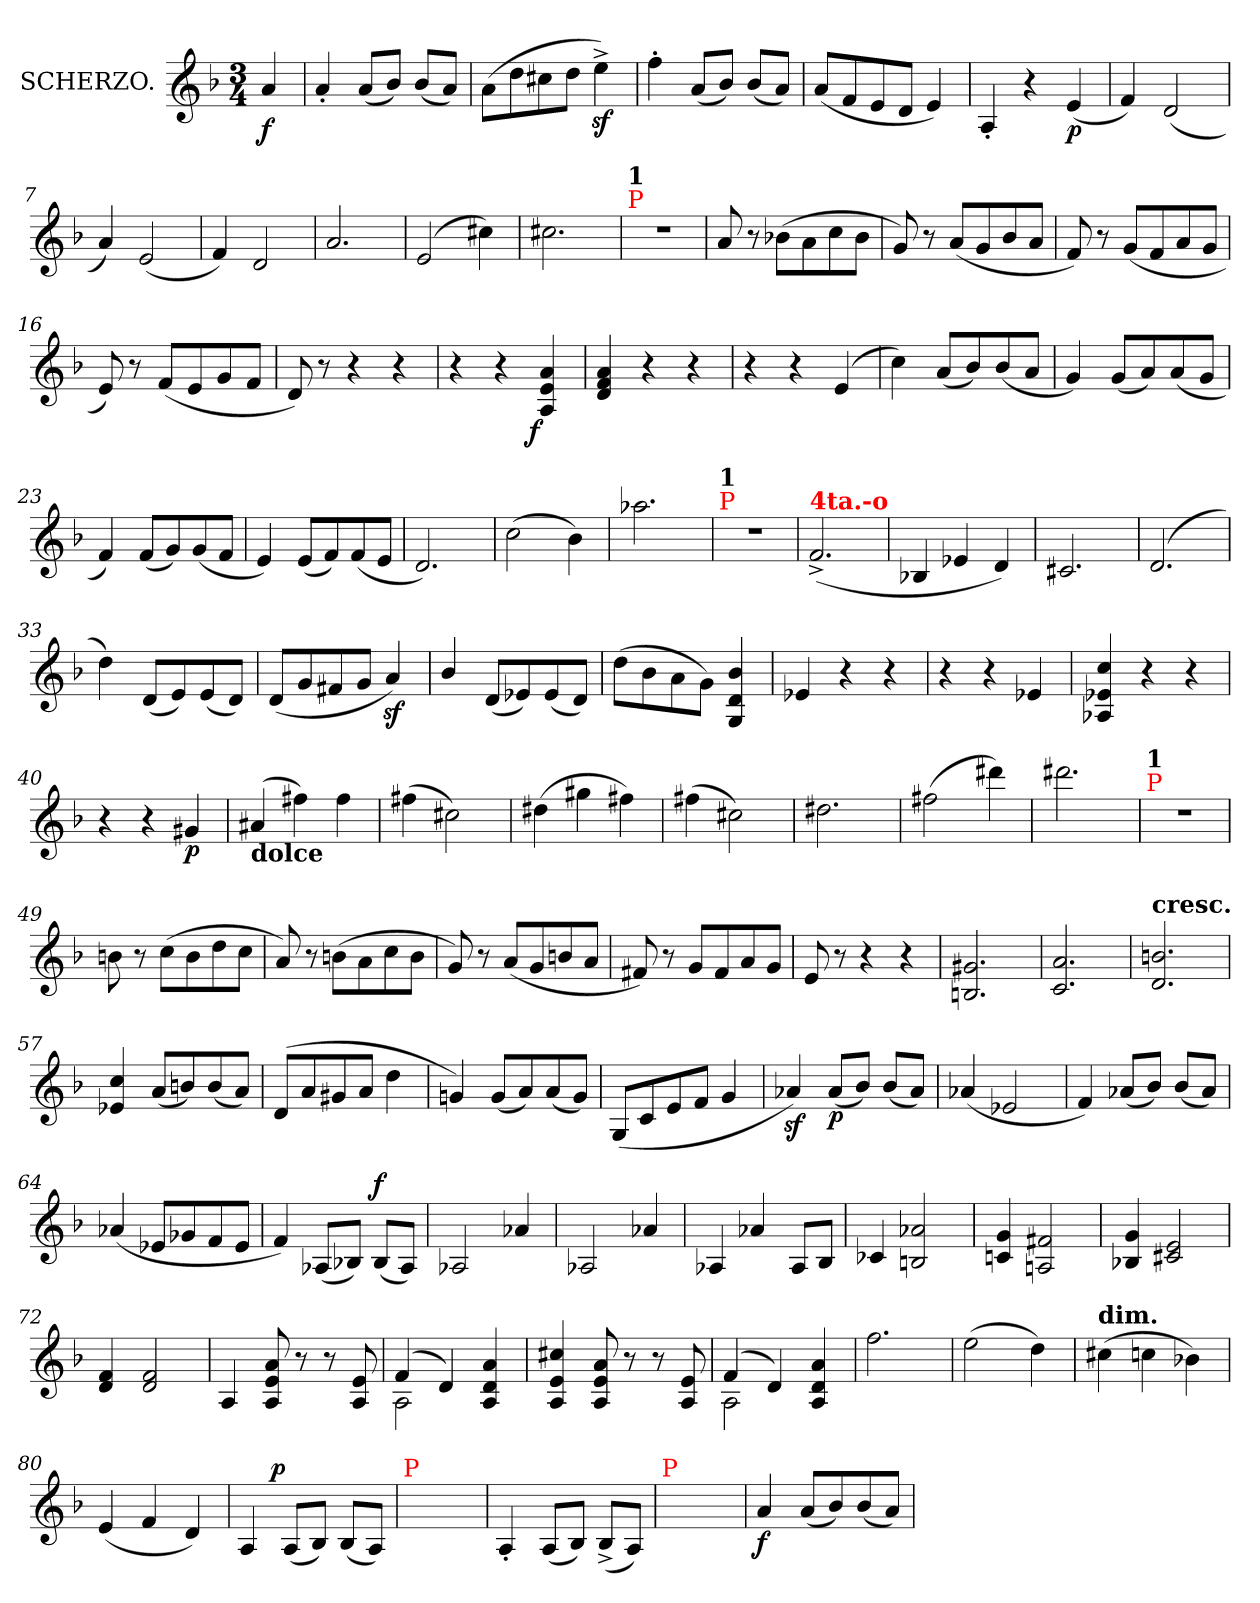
**kern	**dynam
*part1	*part1
*staff1	*staff1
*I"SCHERZO.	*
*clefG2	*
*k[b-]	*
*M3/4	*
=	=
4a	f
=1	=1
4a'<	.
(<8aL	.
8b-J)	.
(<8b-L	.
8aJ)	.
=2	=2
(>8aL	.
8dd	.
8cc#X	.
8ddJ	.
4eez^>)	.
=3	=3
4ff'>	.
(<8aL	.
8b-J)	.
(<8b-L	.
8aJ)	.
=4	=4
(<8aL	.
8f	.
8e	.
8dJ	.
4e)	.
=5	=5
4A'<	.
4r	.
(<4e	p
=6	=6
4f)	.
(<2d	.
=7	=7
4a)	.
(<2e	.
=8	=8
4f)	.
2d	.
=9	=9
2.a	.
=10	=10
(>2e	.
4cc#X)	.
=11	=11
2.cc#X	.
=12	=12
!LO:TX:a:color=red:t=P	!
!LO:TX:a:B:t=1	!
2.r	.
=13	=13
8a	.
8r	.
(>8b-XL	.
8a	.
8cc	.
8b-J	.
=14	=14
8g)	.
8r	.
(<8aL	.
8g	.
8b-	.
8aJ	.
=15	=15
8f)	.
8r	.
(<8gL	.
8f	.
8a	.
8gJ	.
=16	=16
8e)	.
8r	.
(<8fL	.
8e	.
8g	.
8fJ	.
=17	=17
8d)	.
8r	.
4r	.
4r	.
=18	=18
4r	.
4r	.
!	!LO:DY:rj
4a 4e 4A	f
=19	=19
4a 4f 4d	.
4r	.
4r	.
=20	=20
4r	.
4r	.
(>4e	.
=21	=21
4cc)	.
(<8aL	.
8b-)	.
(<8b-	.
8aJ	.
=22	=22
4g)	.
(<8gL	.
8a)	.
(<8a	.
8gJ	.
=23	=23
4f)	.
(<8fL	.
8g)	.
(<8g	.
8fJ	.
=24	=24
4e)	.
(<8eL	.
8f)	.
(<8f	.
8eJ	.
=25	=25
2.d)	.
=26	=26
(>2cc	.
4b-)	.
=27	=27
2.aa-X	.
=28	=28
!LO:TX:a:color=red:t=P	!
!LO:TX:a:B:t=1	!
2.r	.
=29	=29
!LO:TX:a:B:color=red:t=4ta.-o	!
(<2.f^<	.
=30	=30
4B-X	.
4e-X	.
4d)	.
=31	=31
2.c#X	.
=32	=32
(>2.d	.
=33	=33
4dd)	.
(<8dL	.
8e)	.
(<8e	.
8dJ)	.
=34	=34
(<8dL	.
8g	.
8f#X	.
8gJ	.
4az)	.
=35	=35
4b-/	.
(<8dL	.
8e-j)	.
(<8e-	.
8dJ)	.
=36	=36
(<8ddL	.
8b-	.
8a	.
8gJ)	.
4b- 4d 4G	.
=37	=37
4e-X	.
4r	.
4r	.
=38	=38
4r	.
4r	.
4e-X	.
=39	=39
4cc 4e-X 4A-X	.
4r	.
4r	.
=40	=40
4r	.
4r	.
4g#X	p
=41	=41
!LO:TX:b:B:t=dolce	!
(>4a#X	.
4ff#X)	.
4ff#	.
=42	=42
(>4ff#X	.
2cc#X)	.
=43	=43
(>4dd#X	.
4gg#X	.
4ff#X)	.
=44	=44
(>4ff#X	.
2cc#X)	.
=45	=45
2.dd#X	.
=46	=46
(>2ff#X	.
4ddd#X)	.
=47	=47
2.ddd#X	.
=48	=48
!LO:TX:a:color=red:t=P	!
!LO:TX:a:B:t=1	!
2.r	.
=49	=49
8bn	.
8r	.
(>8ccL	.
8b	.
8dd	.
8ccJ	.
=50	=50
8a)	.
8r	.
(>8bnL	.
8a	.
8cc	.
8bJ	.
=51	=51
8g)	.
8r	.
(<8aL	.
8g	.
8bn	.
8aJ	.
=52	=52
8f#X)	.
8r	.
8gL	.
8f#	.
8a	.
8gJ	.
=53	=53
(<8e	.
8r	.
4r	.
4r	.
=54	=54
2.g#X 2.Bn	.
=55	=55
2.a 2.c	.
=56	=56
!LO:TX:B:t=cresc.	!
2.bn 2.d	.
=57	=57
4cc 4e-X	.
(<8aL	.
8bn)	.
(<8b	.
8aJ)	.
=58	=58
(<8dL	.
8a	.
8g#X	.
8aJ	.
4dd	.
=59	=59
4gn)	.
(<8gL	.
8a)	.
(<8a	.
8gJ)	.
=60	=60
(<8GL	.
8c	.
8e	.
8fJ	.
4g	.
=61	=61
4a-Xz)	.
(<8a-L	p
8b-J)	.
(<8b-L	.
8a-J)	.
=62	=62
(<4a-X	.
2e-X	.
=63	=63
4f)	.
(<8a-XL	.
8b-J)	.
(<8b-L	.
8a-J)	.
=64	=64
(<4a-X	.
8e-XL	.
8g-X	.
8f	.
8e-J	.
=65	=65
4f)	.
(<8A-XL	.
8B-XJ)	.
!	!LO:DY:a
(<8B-L	f
8A-J)	.
=66	=66
2A-X	.
4a-X	.
=67	=67
2A-X	.
4a-X	.
=68	=68
4A-X	.
4a-X	.
8A-L	.
8B-J	.
=69	=69
4c-X	.
2a-X 2Bn	.
=70	=70
4g 4cn	.
2f#X 2An	.
=71	=71
4g 4B-X	.
2e 2c#X	.
=72	=72
4f 4d	.
2f 2d	.
=73	=73
4A	.
8a 8e 8A	.
8r	.
8r	.
8e 8A	.
=74	=74
*^	*
(>4f	2A	.
4d)	.	.
4a 4d 4A	4ryy	.
*v	*v	*
=75	=75
4cc#X 4e 4A	.
8a 8e 8A	.
8r	.
8r	.
8e 8A	.
=76	=76
*^	*
(>4f	2A	.
4d)	.	.
4a 4d 4A	4ryy	.
*v	*v	*
=77	=77
2.ff	.
=78	=78
(>2ee	.
4dd)	.
=79	=79
!LO:TX:B:t=dim.	!
(>4cc#X	.
4ccn	.
4b-X)	.
=80	=80
(<4e	.
4f	.
4d)	.
=81	=81
4A	.
!	!LO:DY:a:rj
(<8AL	p
8B-J)	.
(<8B-L	.
8AJ)	.
=82	=82
!LO:TX:a:color=red:t=P	!
2.ryy	.
=85	=85
4A'<	.
(<8AL	.
8B-J)	.
(<8B-^<L	.
8AJ)	.
=86	=86
!LO:TX:a:color=red:t=P	!
2.ryy	.
=89	=89
4a	f
(<8aL	.
8b-)	.
(<8b-	.
8aJ)	.
=	=
*-	*-
